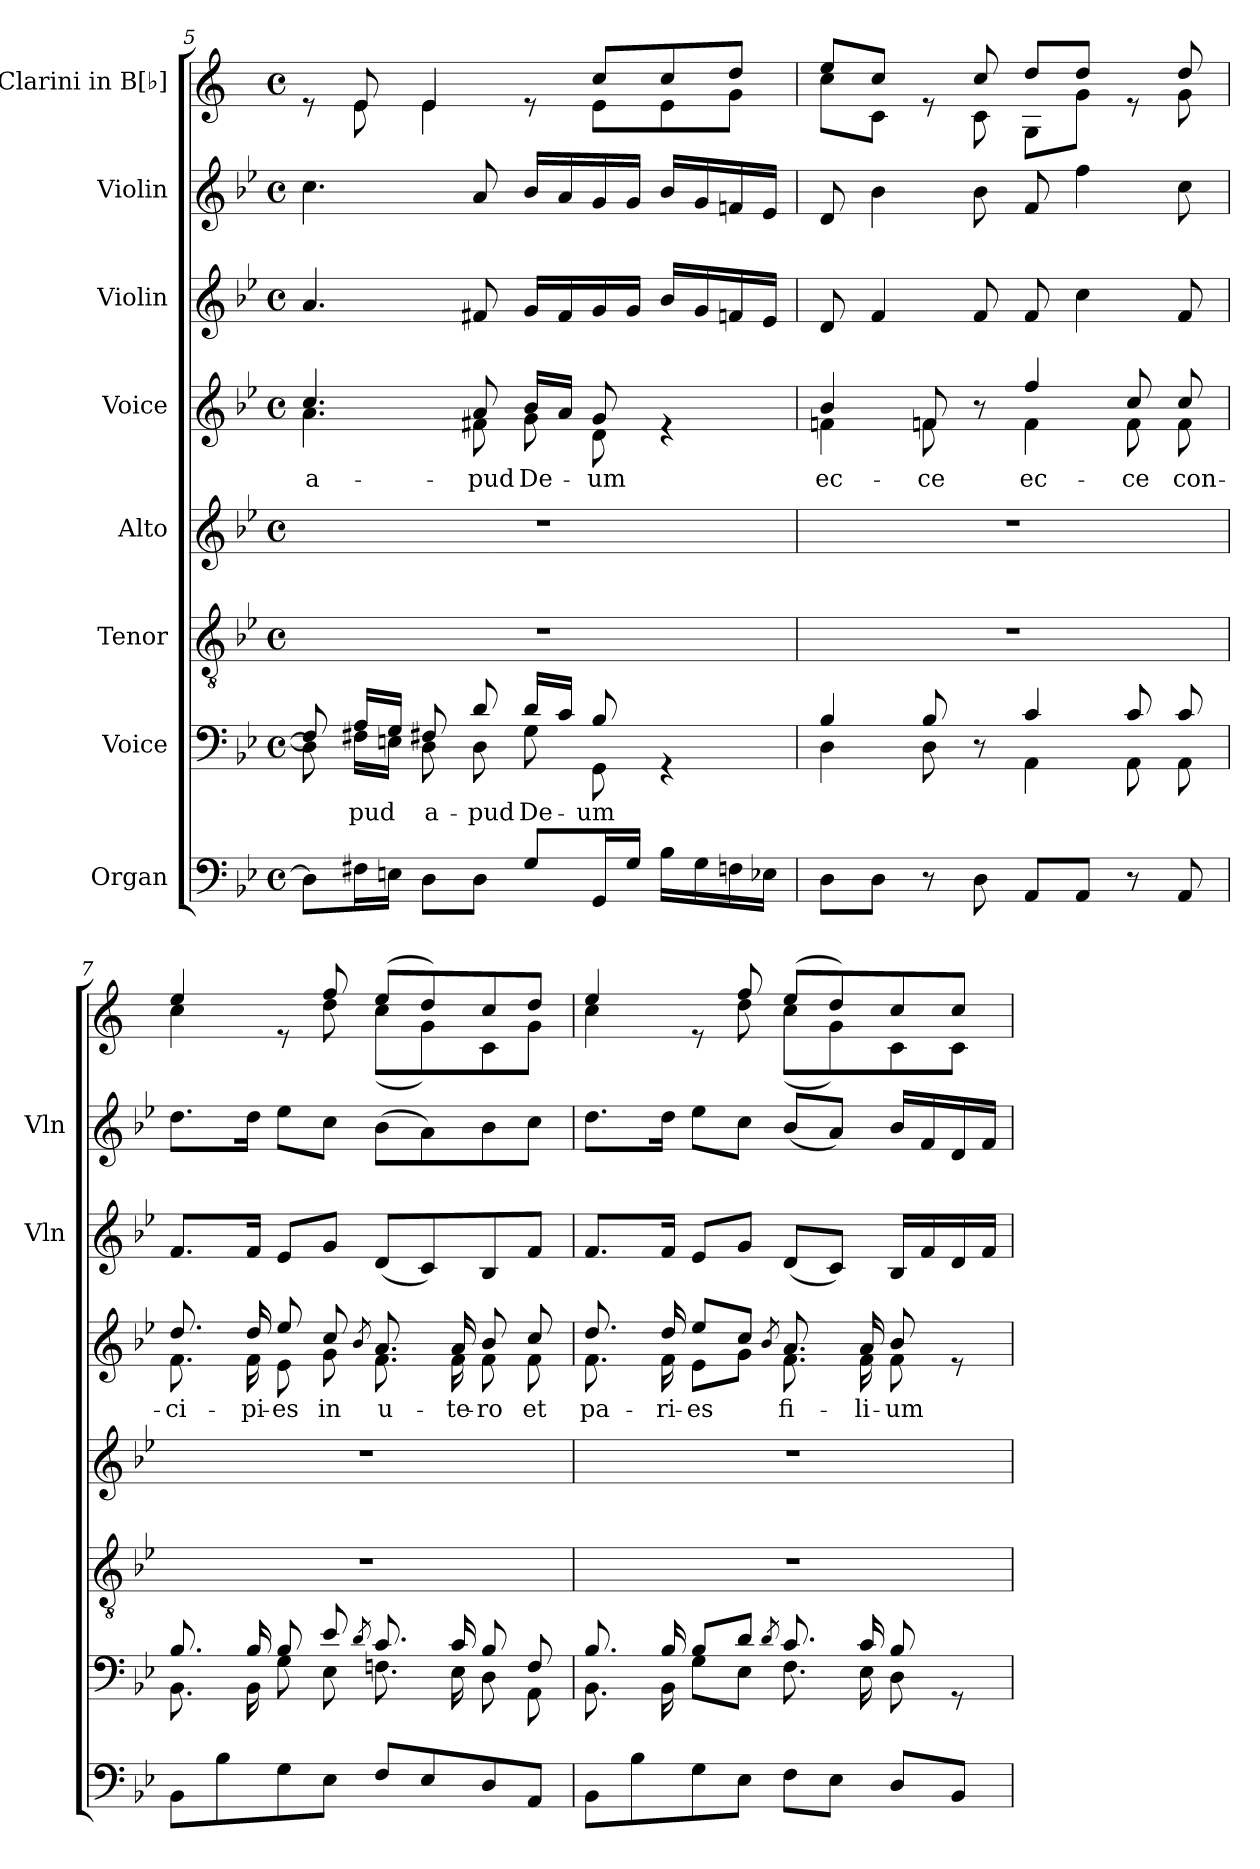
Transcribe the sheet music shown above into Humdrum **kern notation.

**kern	**kern	**text	**kern	**kern	**kern	**text	**kern	**kern	**kern
*part8	*part7	*part7	*part6	*part5	*part4	*part4	*part3	*part2	*part1
*staff8	*staff7	*staff7	*staff6	*staff5	*staff4	*staff4	*staff3	*staff2	*staff1
*I"Organ	*I"Voice	*	*I"Tenor	*I"Alto	*I"Voice	*	*I"Violin	*I"Violin	*I"Clarini in B[♭]
*	*	*	*	*	*	*	*I'Vln	*I'Vln	*
*clefF4	*clefF4	*	*clefGv2	*clefG2	*clefG2	*	*clefG2	*clefG2	*clefG2
*	*	*	*	*	*	*	*	*	*ITrd1c2
*k[b-e-]	*k[b-e-]	*	*k[b-e-]	*k[b-e-]	*k[b-e-]	*	*k[b-e-]	*k[b-e-]	*k[b-e-]
*M4/4	*M4/4	*	*M4/4	*M4/4	*M4/4	*	*M4/4	*M4/4	*M4/4
*met(c)	*met(c)	*	*met(c)	*met(c)	*met(c)	*	*met(c)	*met(c)	*met(c)
=5	=5	=5	=5	=5	=5	=5	=5	=5	=5
*	*^	*	*	*	*	*	*	*	*
!	!	!	!	!	!	!	!LO:LY:b	!	!	!
*	*	*	*	*	*	*^	*	*	*	*^
8D\L]	8F#/]	8D\]	.	1r	1r	4.cc/	4.a\	a-	4.a/	4.cc\	8re	8ryy
!	!	!	!LO:LY:b	!	!	!	!	!	!	!	!	!
16F#X\L	16A/LL	16F#X\LL	-pud	.	.	.	.	.	.	.	8d/	8d\
16En\JJ	16G/JJ	16En\JJ	.	.	.	.	.	.	.	.	.	.
!	!	!	!LO:LY:b	!	!	!	!	!	!	!	!	!
8D\L	8F#X/	8D\	a-	.	.	.	.	.	.	.	4d/	4d\
!	!	!	!LO:LY:b	!	!	!	!	!LO:LY:b	!	!	!	!
8D\J	8d/	8D\	-pud	.	.	8a/	8f#X\	-pud	8f#X/	8a/	.	.
!	!	!	!LO:LY:b	!	!	!	!	!LO:LY:b	!	!	!	!
8G/L	16d/LL	8G\	De-	.	.	16b-/LL	8g\	De-	16g/LL	16b-/LL	8re	8ryy
.	16c/JJ	.	.	.	.	16a/JJ	.	.	16f#/	16a/	.	.
!	!	!	!LO:LY:b	!	!	!	!	!LO:LY:b	!	!	!	!
16GG/L	8B-/	8GG\	-um	.	.	8g/	8d\	-um	16g/	16g/	8b-/L	8d\L
16G/JJ	.	.	.	.	.	.	.	.	16g/JJ	16g/JJ	.	.
16B-\LL	4rGG	4ryy	.	.	.	4re	4ryy	.	16b-/LL	16b-/LL	8b-/	8d\
16G\	.	.	.	.	.	.	.	.	16g/	16g/	.	.
16Fn\	.	.	.	.	.	.	.	.	16fn/	16fn/	8cc/J	8f\J
16E-X\JJ	.	.	.	.	.	.	.	.	16e-/JJ	16e-/JJ	.	.
=6	=6	=6	=6	=6	=6	=6	=6	=6	=6	=6	=6	=6
!	!	!	!	!	!	!	!	!LO:LY:b	!	!	!	!
8D\L	4B-/	4D\	.	1r	1r	4b-/	4fn\	ec-	8d/	8d/	8dd/L	8b-\L
8D\J	.	.	.	.	.	.	.	.	4f/	4b-\	8b-/J	8B-\J
!	!	!	!	!	!	!	!	!LO:LY:b	!	!	!	!
8r	8B-/	8D\	.	.	.	8fn/	8f\	-ce	.	.	8re	8ryy
8D\	8r	8ryy	.	.	.	8r	8ryy	.	8f/	8b-\	8b-/	8B-\
!	!	!	!	!	!	!	!	!LO:LY:b	!	!	!	!
8AA/L	4c/	4AA\	.	.	.	4ff/	4f\	ec-	8f/	8f/	8cc/L	8F\L
8AA/J	.	.	.	.	.	.	.	.	4cc\	4ff\	8cc/J	8f\J
!	!	!	!	!	!	!	!	!LO:LY:b	!	!	!	!
8r	8c/	8AA\	.	.	.	8cc/	8f\	-ce	.	.	8re	8ryy
!	!	!	!	!	!	!	!	!LO:LY:b	!	!	!	!
8AA/	8c/	8AA\	.	.	.	8cc/	8f\	con-	8f/	8cc\	8cc/	8f\
!!LO:PB:g=z	!!
=7	=7	=7	=7	=7	=7	=7	=7	=7	=7	=7	=7	=7
!	!	!	!	!	!	!	!	!LO:LY:b	!	!	!	!
8BB-\L	8.B-/	8.BB-\	.	1r	1r	8.dd/	8.f\	-ci-	8.f/L	8.dd\L	4dd/	4b-\
8B-\	.	.	.	.	.	.	.	.	.	.	.	.
!	!	!	!	!	!	!	!	!LO:LY:b	!	!	!	!
.	16B-/	16BB-\	.	.	.	16dd/	16f\	-pi-	16f/Jk	16dd\Jk	.	.
!	!	!	!	!	!	!	!	!LO:LY:b	!	!	!	!
8G\	8B-/	8G\	.	.	.	8ee-/	8e-\	-es	8e-/L	8ee-\L	8re	8ryy
!	!	!	!	!	!	!	!	!LO:LY:b	!	!	!	!
8E-\J	8e-/	8E-\	.	.	.	8cc/	8g\	in	8g/J	8cc\J	8ee-/	8cc\
.	8qd/	.	.	.	.	8qb-/	.	.	.	.	.	.
!	!	!	!	!	!	!	!	!LO:LY:b	!	!	!	!
8F/L	8.c/	8.Fn\	.	.	.	8.a/	8.f\	u-	(8d/L	(8b-\L	(8dd/L	(8b-\L
8E-/	.	.	.	.	.	.	.	.	8c/)	8a\)	8cc/)	8f\)
!	!	!	!	!	!	!	!	!LO:LY:b	!	!	!	!
.	16c/	16E-\	.	.	.	16a/	16f\	-te-	.	.	.	.
!	!	!	!	!	!	!	!	!LO:LY:b	!	!	!	!
8D/	8B-/	8D\	.	.	.	8b-/	8f\	-ro	8B-/	8b-\	8b-/	8B-\
!	!	!	!	!	!	!	!	!LO:LY:b	!	!	!	!
8AA/J	8F/	8AA\	.	.	.	8cc/	8f\	et	8f/J	8cc\J	8cc/J	8f\J
=8	=8	=8	=8	=8	=8	=8	=8	=8	=8	=8	=8	=8
!	!	!	!	!	!	!	!	!LO:LY:b	!	!	!	!
8BB-\L	8.B-/	8.BB-\	.	1r	1r	8.dd/	8.f\	pa-	8.f/L	8.dd\L	4dd/	4b-\
8B-\	.	.	.	.	.	.	.	.	.	.	.	.
!	!	!	!	!	!	!	!	!LO:LY:b	!	!	!	!
.	16B-/	16BB-\	.	.	.	16dd/	16f\	-ri-	16f/Jk	16dd\Jk	.	.
!	!	!	!	!	!	!	!	!LO:LY:b	!	!	!	!
8G\	8B-/L	8G\L	.	.	.	8ee-/L	8e-\L	-es	8e-/L	8ee-\L	8re	8ryy
8E-\J	8d/J	8E-\J	.	.	.	8cc/J	8g\J	.	8g/J	8cc\J	8ee-/	8cc\
.	8qd/	.	.	.	.	8qb-/	.	.	.	.	.	.
!	!	!	!	!	!	!	!	!LO:LY:b	!	!	!	!
8F\L	8.c/	8.F\	.	.	.	8.a/	8.f\	fi-	(8d/L	(8b-/L	(8dd/L	(8b-\L
8E-\J	.	.	.	.	.	.	.	.	8c/J)	8a/J)	8cc/)	8f\)
!	!	!	!	!	!	!	!	!LO:LY:b	!	!	!	!
.	16c/	16E-\	.	.	.	16a/	16f\	-li-	.	.	.	.
!	!	!	!	!	!	!	!	!LO:LY:b	!	!	!	!
8D/L	8B-/	8D\	.	.	.	8b-/	8f\	-um	16B-/LL	16b-/LL	8b-/	8B-\
.	.	.	.	.	.	.	.	.	16f/	16f/	.	.
8BB-/J	8rGG	8ryy	.	.	.	8re	8ryy	.	16d/	16d/	8b-/J	8B-\J
.	.	.	.	.	.	.	.	.	16f/JJ	16f/JJ	.	.
*	*v	*v	*	*	*	*v	*v	*	*	*	*v	*v
=	=	=	=	=	=	=	=	=	=
*-	*-	*-	*-	*-	*-	*-	*-	*-	*-
